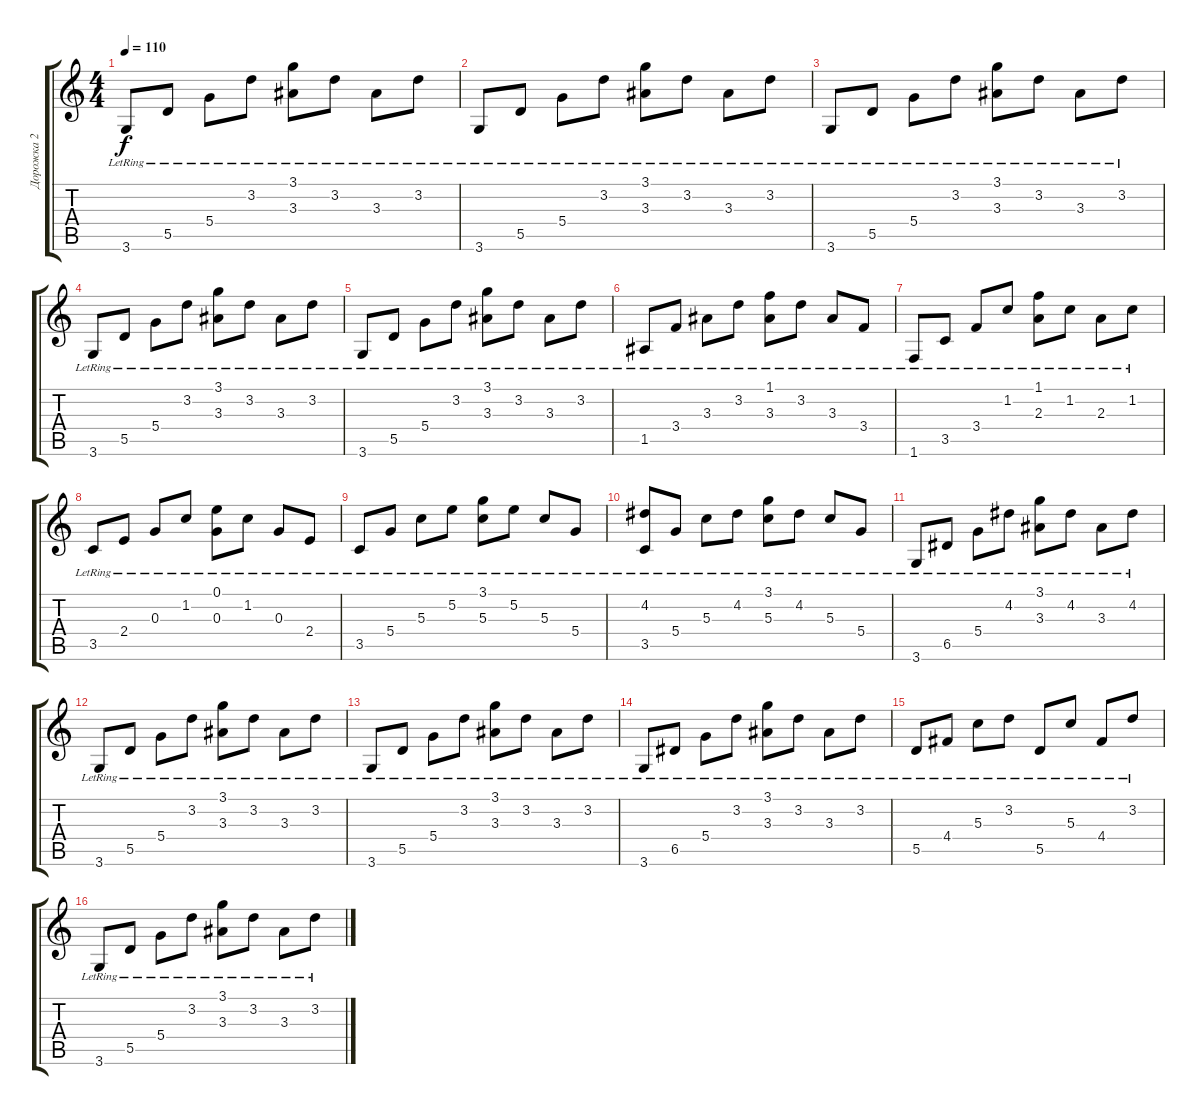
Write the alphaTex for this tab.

\track ("Дорожка 2" "Дорожка 2") {instrument acousticguitarnylon}
\staff {score tabs}
\tuning (E4 B3 G3 D3 A2 E2) {hide}
\ts (4 4)
\tempo 110
\clef g2
\ks c
3.6{lr}.8{dy f} 5.5{lr}.8 5.4{lr}.8 3.2{lr}.8 (3.1{lr} 3.3{lr}).8 3.2{lr}.8 3.3{lr}.8 3.2{lr}.8 |
3.6{lr}.8 5.5{lr}.8 5.4{lr}.8 3.2{lr}.8 (3.1{lr} 3.3{lr}).8 3.2{lr}.8 3.3{lr}.8 3.2{lr}.8 |
3.6{lr}.8 5.5{lr}.8 5.4{lr}.8 3.2{lr}.8 (3.1{lr} 3.3{lr}).8 3.2{lr}.8 3.3{lr}.8 3.2{lr}.8 |
3.6{lr}.8 5.5{lr}.8 5.4{lr}.8 3.2{lr}.8 (3.1{lr} 3.3{lr}).8 3.2{lr}.8 3.3{lr}.8 3.2{lr}.8 |
3.6{lr}.8 5.5{lr}.8 5.4{lr}.8 3.2{lr}.8 (3.1{lr} 3.3{lr}).8 3.2{lr}.8 3.3{lr}.8 3.2{lr}.8 |
1.5{lr}.8 3.4{lr}.8 3.3{lr}.8 3.2{lr}.8 (1.1{lr} 3.3{lr}).8 3.2{lr}.8 3.3{lr}.8 3.4{lr}.8 |
1.6{lr}.8 3.5{lr}.8 3.4{lr}.8 1.2{lr}.8 (1.1{lr} 2.3{lr}).8 1.2{lr}.8 2.3{lr}.8 1.2{lr}.8 |
3.5{lr}.8 2.4{lr}.8 0.3{lr}.8 1.2{lr}.8 (0.1{lr} 0.3{lr}).8 1.2{lr}.8 0.3{lr}.8 2.4{lr}.8 |
3.5{lr}.8 5.4{lr}.8 5.3{lr}.8 5.2{lr}.8 (3.1{lr} 5.3{lr}).8 5.2{lr}.8 5.3{lr}.8 5.4{lr}.8 |
(4.2{lr} 3.5{lr}).8 5.4{lr}.8 5.3{lr}.8 4.2{lr}.8 (3.1{lr} 5.3{lr}).8 4.2{lr}.8 5.3{lr}.8 5.4{lr}.8 |
3.6{lr}.8 6.5{lr}.8 5.4{lr}.8 4.2{lr}.8 (3.1{lr} 3.3{lr}).8 4.2{lr}.8 3.3{lr}.8 4.2{lr}.8 |
3.6{lr}.8 5.5{lr}.8 5.4{lr}.8 3.2{lr}.8 (3.1{lr} 3.3{lr}).8 3.2{lr}.8 3.3{lr}.8 3.2{lr}.8 |
3.6{lr}.8 5.5{lr}.8 5.4{lr}.8 3.2{lr}.8 (3.1{lr} 3.3{lr}).8 3.2{lr}.8 3.3{lr}.8 3.2{lr}.8 |
3.6{lr}.8 6.5{lr}.8 5.4{lr}.8 3.2{lr}.8 (3.1{lr} 3.3{lr}).8 3.2{lr}.8 3.3{lr}.8 3.2{lr}.8 |
5.5{lr}.8 4.4{lr}.8 5.3{lr}.8 3.2{lr}.8 5.5{lr}.8 5.3{lr}.8 4.4{lr}.8 3.2{lr}.8 |
3.6{lr}.8 5.5{lr}.8 5.4{lr}.8 3.2{lr}.8 (3.1{lr} 3.3{lr}).8 3.2{lr}.8 3.3{lr}.8 3.2{lr}.8
